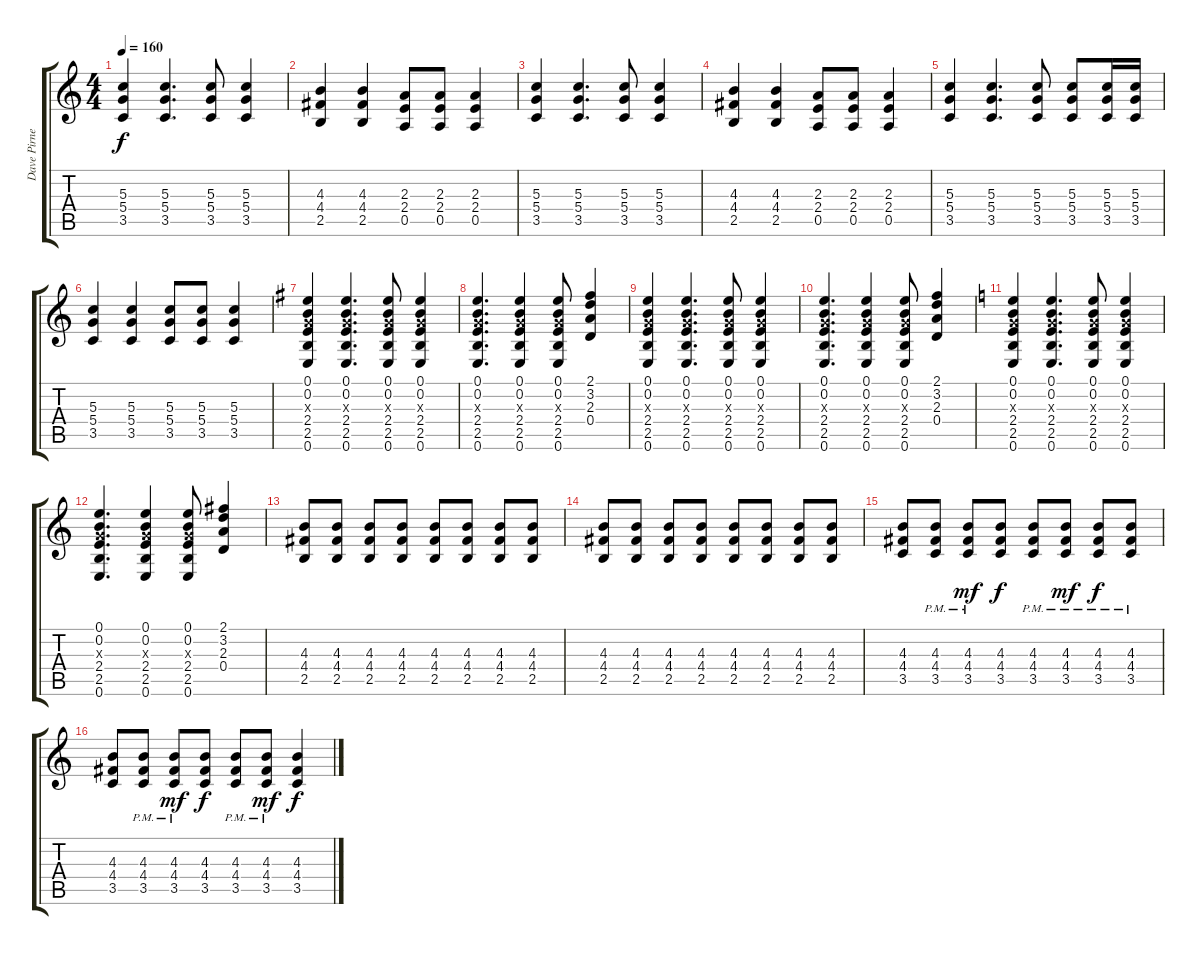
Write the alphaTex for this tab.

\track ("Dave Pirner" "Dave Pirne") {instrument electricguitarclean}
\staff {score tabs}
\tuning (E4 B3 G3 D3 A2 E2) {hide}
\ts (4 4)
\tempo 160
\clef g2
\ks c
(5.3 5.4 3.5).4{dy f} (5.3 5.4 3.5).4{d} (5.3 5.4 3.5).8 (5.3 5.4 3.5).4 |
(4.3 4.4 2.5).4 (4.3 4.4 2.5).4 (2.3 2.4 0.5).8 (2.3 2.4 0.5).8 (2.3 2.4 0.5).4 |
(5.3 5.4 3.5).4 (5.3 5.4 3.5).4{d} (5.3 5.4 3.5).8 (5.3 5.4 3.5).4 |
(4.3 4.4 2.5).4 (4.3 4.4 2.5).4 (2.3 2.4 0.5).8 (2.3 2.4 0.5).8 (2.3 2.4 0.5).4 |
(5.3 5.4 3.5).4 (5.3 5.4 3.5).4{d} (5.3 5.4 3.5).8 (5.3 5.4 3.5).8 (5.3 5.4 3.5).16 (5.3 5.4 3.5).16 |
(5.3 5.4 3.5).4 (5.3 5.4 3.5).4 (5.3 5.4 3.5).8 (5.3 5.4 3.5).8 (5.3 5.4 3.5).4 |
\ks g
(0.1 0.2 0.3{x} 2.4 2.5 0.6).4 (0.1 0.2 0.3{x} 2.4 2.5 0.6).4{d} (0.1 0.2 0.3{x} 2.4 2.5 0.6).8 (0.1 0.2 0.3{x} 2.4 2.5 0.6).4 |
(0.1 0.2 0.3{x} 2.4 2.5 0.6).4{d} (0.1 0.2 0.3{x} 2.4 2.5 0.6).4 (0.1 0.2 0.3{x} 2.4 2.5 0.6).8 (2.1 3.2 2.3 0.4).4 |
(0.1 0.2 0.3{x} 2.4 2.5 0.6).4 (0.1 0.2 0.3{x} 2.4 2.5 0.6).4{d} (0.1 0.2 0.3{x} 2.4 2.5 0.6).8 (0.1 0.2 0.3{x} 2.4 2.5 0.6).4 |
(0.1 0.2 0.3{x} 2.4 2.5 0.6).4{d} (0.1 0.2 0.3{x} 2.4 2.5 0.6).4 (0.1 0.2 0.3{x} 2.4 2.5 0.6).8 (2.1 3.2 2.3 0.4).4 |
\ks c
(0.1 0.2 0.3{x} 2.4 2.5 0.6).4 (0.1 0.2 0.3{x} 2.4 2.5 0.6).4{d} (0.1 0.2 0.3{x} 2.4 2.5 0.6).8 (0.1 0.2 0.3{x} 2.4 2.5 0.6).4 |
(0.1 0.2 0.3{x} 2.4 2.5 0.6).4{d} (0.1 0.2 0.3{x} 2.4 2.5 0.6).4 (0.1 0.2 0.3{x} 2.4 2.5 0.6).8 (2.1 3.2 2.3 0.4).4 |
(4.3 4.4 2.5).8 (4.3 4.4 2.5).8 (4.3 4.4 2.5).8 (4.3 4.4 2.5).8 (4.3 4.4 2.5).8 (4.3 4.4 2.5).8 (4.3 4.4 2.5).8 (4.3 4.4 2.5).8 |
(4.3 4.4 2.5).8 (4.3 4.4 2.5).8 (4.3 4.4 2.5).8 (4.3 4.4 2.5).8 (4.3 4.4 2.5).8 (4.3 4.4 2.5).8 (4.3 4.4 2.5).8 (4.3 4.4 2.5).8 |
(4.3 4.4 3.5).8 (4.3{pm} 4.4{pm} 3.5{pm}).8 (4.3{pm} 4.4{pm} 3.5{pm}).8{dy mf} (4.3 4.4 3.5).8{dy f} (4.3{pm} 4.4{pm} 3.5{pm}).8 (4.3{pm} 4.4{pm} 3.5{pm}).8{dy mf} (4.3{pm} 4.4{pm} 3.5{pm}).8{dy f} (4.3{pm} 4.4{pm} 3.5{pm}).8 |
(4.3 4.4 3.5).8 (4.3{pm} 4.4{pm} 3.5{pm}).8 (4.3{pm} 4.4{pm} 3.5{pm}).8{dy mf} (4.3 4.4 3.5).8{dy f} (4.3{pm} 4.4{pm} 3.5{pm}).8 (4.3{pm} 4.4{pm} 3.5{pm}).8{dy mf} (4.3 4.4 3.5).4{dy f}
